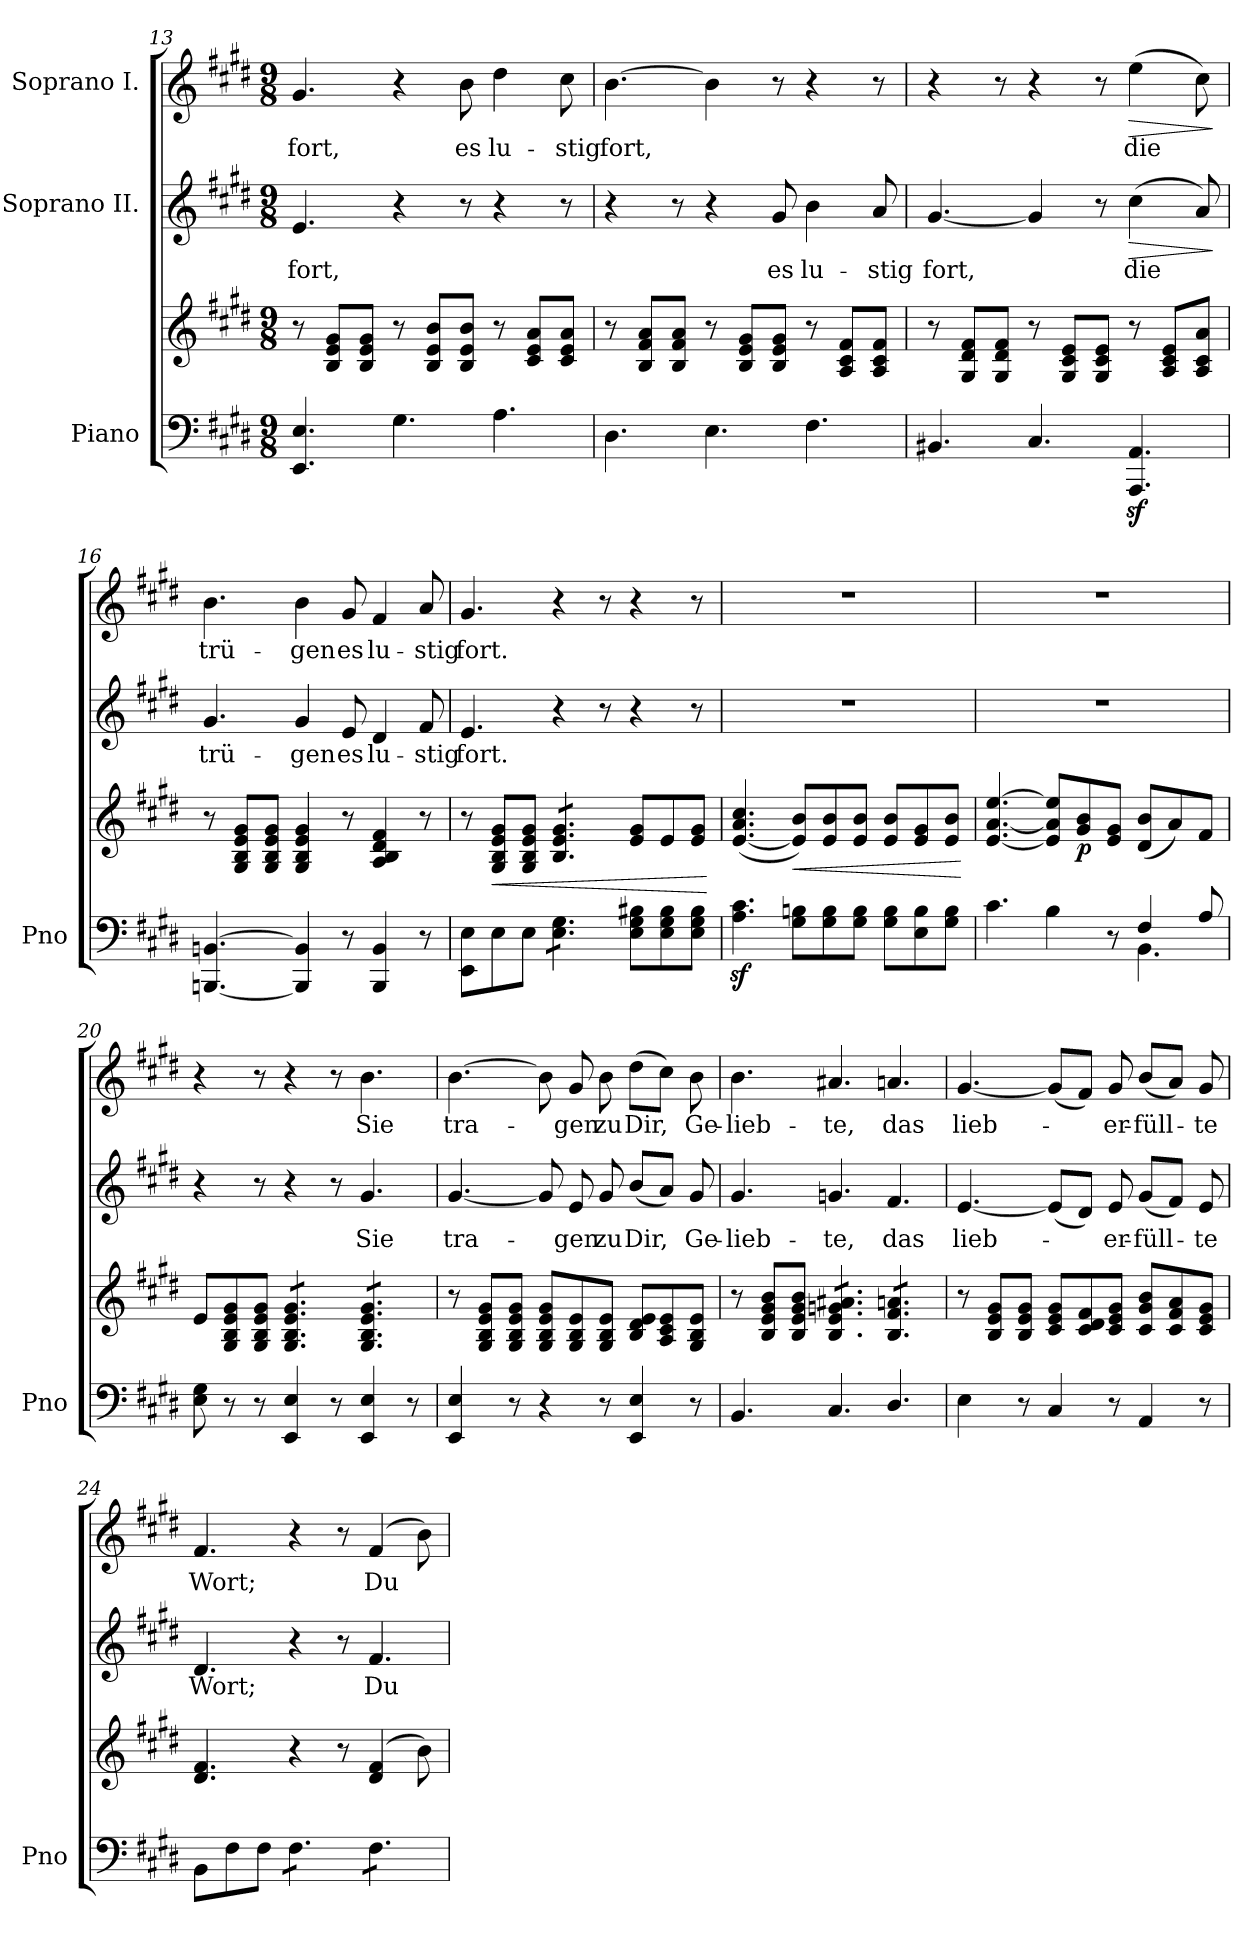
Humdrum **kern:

**kern	**kern	**dynam	**kern	**text	**dynam	**kern	**text	**dynam
*part3	*part3	*part3	*part2	*part2	*part2	*part1	*part1	*part1
*staff4	*staff3	*staff3/4	*staff2	*staff2	*staff2	*staff1	*staff1	*staff1
*I"Piano	*	*	*I"Soprano II.	*	*	*I"Soprano I.	*	*
*I'Pno	*	*	*	*	*	*	*	*
*clefF4	*clefG2	*	*clefG2	*	*	*clefG2	*	*
*k[f#c#g#d#]	*k[f#c#g#d#]	*	*k[f#c#g#d#]	*	*	*k[f#c#g#d#]	*	*
*M9/8	*M9/8	*	*M9/8	*	*	*M9/8	*	*
=13	=13	=13	=13	=13	=13	=13	=13	=13
4.EE/ 4.E/	8r	.	4.e/	fort,	.	4.g#/	fort,	.
.	8B/ 8e/ 8g#/L	.	.	.	.	.	.	.
.	8B/ 8e/ 8g#/J	.	.	.	.	.	.	.
4.G#\	8r	.	4r	.	.	4r	.	.
.	8B/ 8e/ 8b/L	.	.	.	.	.	.	.
.	8B/ 8e/ 8b/J	.	8r	.	.	8b\	es	.
4.A\	8r	.	4r	.	.	4dd#\	lu-	.
.	8c#/ 8e/ 8a/L	.	.	.	.	.	.	.
.	8c#/ 8e/ 8a/J	.	8r	.	.	8cc#\	-stig	.
=14	=14	=14	=14	=14	=14	=14	=14	=14
4.D#\	8r	.	4r	.	.	[4.b\	fort,	.
.	8B/ 8f#/ 8a/L	.	.	.	.	.	.	.
.	8B/ 8f#/ 8a/J	.	8r	.	.	.	.	.
4.E\	8r	.	4r	.	.	4b\]	.	.
.	8B/ 8e/ 8g#/L	.	.	.	.	.	.	.
.	8B/ 8e/ 8g#/J	.	8g#/	es	.	8r	.	.
4.F#\	8r	.	4b\	lu-	.	4r	.	.
.	8A/ 8c#/ 8f#/L	.	.	.	.	.	.	.
.	8A/ 8c#/ 8f#/J	.	8a/	-stig	.	8r	.	.
=15	=15	=15	=15	=15	=15	=15	=15	=15
4.BB#X/	8r	.	[4.g#/	-fort,	.	4r	.	.
.	8G#/ 8d#/ 8f#/L	.	.	.	.	.	.	.
.	8G#/ 8d#/ 8f#/J	.	.	.	.	8r	.	.
4.C#/	8r	.	4g#/]	.	.	4r	.	.
.	8G#/ 8c#/ 8e/L	.	.	.	.	.	.	.
.	8G#/ 8c#/ 8e/J	.	8r	.	.	8r	.	.
!	!	!	!	!	!LO:HP:b	!	!	!LO:HP:b
4.AAA/z> 4.AA/z>	8r	.	(4cc#\	die	>	(4ee\	die	>
.	8A/ 8c#/ 8e/L	.	.	.	.	.	.	.
.	8A/ 8c#/ 8a/J	.	8a/)	.	.	8cc#\)	.	.
.	.	.	.	.	]	.	.	]
=16	=16	=16	=16	=16	=16	=16	=16	=16
[4.BBBn/ [4.BBn/	8r	.	4.g#/	trü-	.	4.b\	trü-	.
.	8G#/ 8B/ 8e/ 8g#/L	.	.	.	.	.	.	.
.	8G#/ 8B/ 8e/ 8g#/J	.	.	.	.	.	.	.
4BBB/] 4BB/]	4G#/ 4B/ 4e/ 4g#/	.	4g#/	-gen	.	4b\	-gen	.
8r	8r	.	8e/	es	.	8g#/	es	.
4BBB/ 4BB/	4A/ 4B/ 4d#/ 4f#/	.	4d#/	lu-	.	4f#/	lu-	.
8r	8r	.	8f#/	-stig	.	8a/	-stig	.
=17	=17	=17	=17	=17	=17	=17	=17	=17
8EE\ 8E\L	8r	.	4.e/	fort.	.	4.g#/	fort.	.
!	!	!LO:HP:b	!	!	!	!	!	!
8E\	8G#/ 8B/ 8e/ 8g#/L	<	.	.	.	.	.	.
8E\J	8G#/ 8B/ 8e/ 8g#/J	.	.	.	.	.	.	.
*tremolo	*	*	*	*	*	*	*	*
*	*tremolo	*	*	*	*	*	*	*
8E\ 8G#\L	8B/ 8e/ 8g#/L	.	4r	.	.	4r	.	.
8E\ 8G#\	8B/ 8e/ 8g#/	.	.	.	.	.	.	.
8E\ 8G#\J	8B/ 8e/ 8g#/J	.	8r	.	.	8r	.	.
*	*Xtremolo	*	*	*	*	*	*	*
*Xtremolo	*	*	*	*	*	*	*	*
8E\ 8G#\ 8B#X\L	8e/ 8g#/L	.	4r	.	.	4r	.	.
8E\ 8G#\ 8B#\	8e/	.	.	.	.	.	.	.
8E\ 8G#\ 8B#\J	8e/ 8g#/J	.	8r	.	.	8r	.	.
.	.	[	.	.	.	.	.	.
=18	=18	=18	=18	=18	=18	=18	=18	=18
4.A\z> 4.c#\z>	(>[4.e/ 4.a/ 4.cc#/	.	8%9r	.	.	8%9r	.	.
!	!	!LO:HP:b	!	!	!	!	!	!
8G#\ 8Bn\L	8e/] 8b/L)	<	.	.	.	.	.	.
8G#\ 8B\	8e/ 8b/	.	.	.	.	.	.	.
8G#\ 8B\J	8e/ 8b/J	.	.	.	.	.	.	.
8G#\ 8B\L	8e/ 8b/L	.	.	.	.	.	.	.
8E\ 8B\	8e/ 8g#/	.	.	.	.	.	.	.
8G#\ 8B\J	8e/ 8b/J	.	.	.	.	.	.	.
.	.	[	.	.	.	.	.	.
=19	=19	=19	=19	=19	=19	=19	=19	=19
*^	*	*	*	*	*	*	*	*
4.c#\	2.ryy	[4.e/ [>4.a/ [4.ee/	.	8%9r	.	.	8%9r	.	.
4B\	.	8e/] 8a/] 8ee/]L	.	.	.	.	.	.	.
!	!	!	!LO:DY:b	!	!	!	!	!	!
.	.	8g#/ 8b/	p	.	.	.	.	.	.
8r	.	8e/ 8g#/J	.	.	.	.	.	.	.
4F#/	4.BB\	(>8d#/ 8b/L	.	.	.	.	.	.	.
.	.	8a/)	.	.	.	.	.	.	.
8A/	.	8f#/J	.	.	.	.	.	.	.
*v	*v	*	*	*	*	*	*	*	*
=20	=20	=20	=20	=20	=20	=20	=20	=20
8E\ 8G#\	8e/L	.	4r	.	.	4r	.	.
8r	8G#/ 8B/ 8e/ 8g#/	.	.	.	.	.	.	.
8r	8G#/ 8B/ 8e/ 8g#/J	.	8r	.	.	8r	.	.
*	*tremolo	*	*	*	*	*	*	*
4EE/ 4E/	8G#/ 8B/ 8e/ 8g#/L	.	4r	.	.	4r	.	.
.	8G#/ 8B/ 8e/ 8g#/	.	.	.	.	.	.	.
8r	8G#/ 8B/ 8e/ 8g#/J	.	8r	.	.	8r	.	.
4EE/ 4E/	8G#/ 8B/ 8e/ 8g#/L	.	4.g#/	Sie	.	4.b\	Sie	.
.	8G#/ 8B/ 8e/ 8g#/	.	.	.	.	.	.	.
8r	8G#/ 8B/ 8e/ 8g#/J	.	.	.	.	.	.	.
*	*Xtremolo	*	*	*	*	*	*	*
=21	=21	=21	=21	=21	=21	=21	=21	=21
4EE/ 4E/	8r	.	[4.g#/	tra-	.	[4.b\	tra-	.
.	8G#/ 8B/ 8e/ 8g#/L	.	.	.	.	.	.	.
8r	8G#/ 8B/ 8e/ 8g#/J	.	.	.	.	.	.	.
4r	8G#/ 8B/ 8e/ 8g#/L	.	8g#/]	.	.	8b\]	.	.
.	8G#/ 8B/ 8e/	.	8e/	-gen	.	8g#/	-gen	.
8r	8G#/ 8B/ 8e/J	.	8g#/	zu	.	8b\	zu	.
4EE/ 4E/	8B/ 8d#/ 8e/L	.	(8b/L	Dir,	.	(8dd#\L	Dir,	.
.	8A/ 8c#/ 8e/	.	8a/J)	.	.	8cc#\J)	.	.
8r	8G#/ 8B/ 8e/J	.	8g#/	Ge-	.	8b\	Ge-	.
=22	=22	=22	=22	=22	=22	=22	=22	=22
4.BB/	8r	.	4.g#/	-lieb-	.	4.b\	-lieb-	.
.	8B/ 8e/ 8g#/ 8b/L	.	.	.	.	.	.	.
.	8B/ 8e/ 8g#/ 8b/J	.	.	.	.	.	.	.
*	*tremolo	*	*	*	*	*	*	*
4.C#/	8B/ 8e/ 8gn/ 8a#X/L	.	4.gn/	-te,	.	4.a#X/	-te,	.
.	8B/ 8e/ 8gn/ 8a#X/	.	.	.	.	.	.	.
.	8B/ 8e/ 8gn/ 8a#X/J	.	.	.	.	.	.	.
4.D#/	8B/ 8f#/ 8an/L	.	4.f#/	das	.	4.an/	das	.
.	8B/ 8f#/ 8an/	.	.	.	.	.	.	.
.	8B/ 8f#/ 8an/J	.	.	.	.	.	.	.
*	*Xtremolo	*	*	*	*	*	*	*
=23	=23	=23	=23	=23	=23	=23	=23	=23
4E\	8r	.	[4.e/	-lieb-	.	[4.g#/	lieb-	.
.	8B/ 8e/ 8g#/L	.	.	.	.	.	.	.
8r	8B/ 8e/ 8g#/J	.	.	.	.	.	.	.
4C#/	8c#/ 8e/ 8g#/L	.	(8e/L]	.	.	(8g#/L]	.	.
.	8c#/ 8d#/ 8f#/	.	8d#/J)	.	.	8f#/J)	.	.
8r	8c#/ 8e/ 8g#/J	.	8e/	-er-	.	8g#/	-er-	.
4AA/	8c#/ 8g#/ 8b/L	.	(8g#/L	-füll-	.	(8b/L	-füll-	.
.	8c#/ 8f#/ 8a/	.	8f#/J)	.	.	8a/J)	.	.
8r	8c#/ 8e/ 8g#/J	.	8e/	-te	.	8g#/	-te	.
=24	=24	=24	=24	=24	=24	=24	=24	=24
8BB\L	4.d#/ 4.f#/	.	4.d#/	Wort;	.	4.f#/	Wort;	.
8F#\	.	.	.	.	.	.	.	.
8F#\J	.	.	.	.	.	.	.	.
*tremolo	*	*	*	*	*	*	*	*
8F#\L	4r	.	4r	.	.	4r	.	.
8F#\	.	.	.	.	.	.	.	.
8F#\J	8r	.	8r	.	.	8r	.	.
8F#\L	(4d#/ 4f#/	.	4.f#/	Du	.	(4f#/	Du	.
8F#\	.	.	.	.	.	.	.	.
8F#\J	8b\)	.	.	.	.	8b\)	.	.
*Xtremolo	*	*	*	*	*	*	*	*
=	=	=	=	=	=	=	=	=
*-	*-	*-	*-	*-	*-	*-	*-	*-
